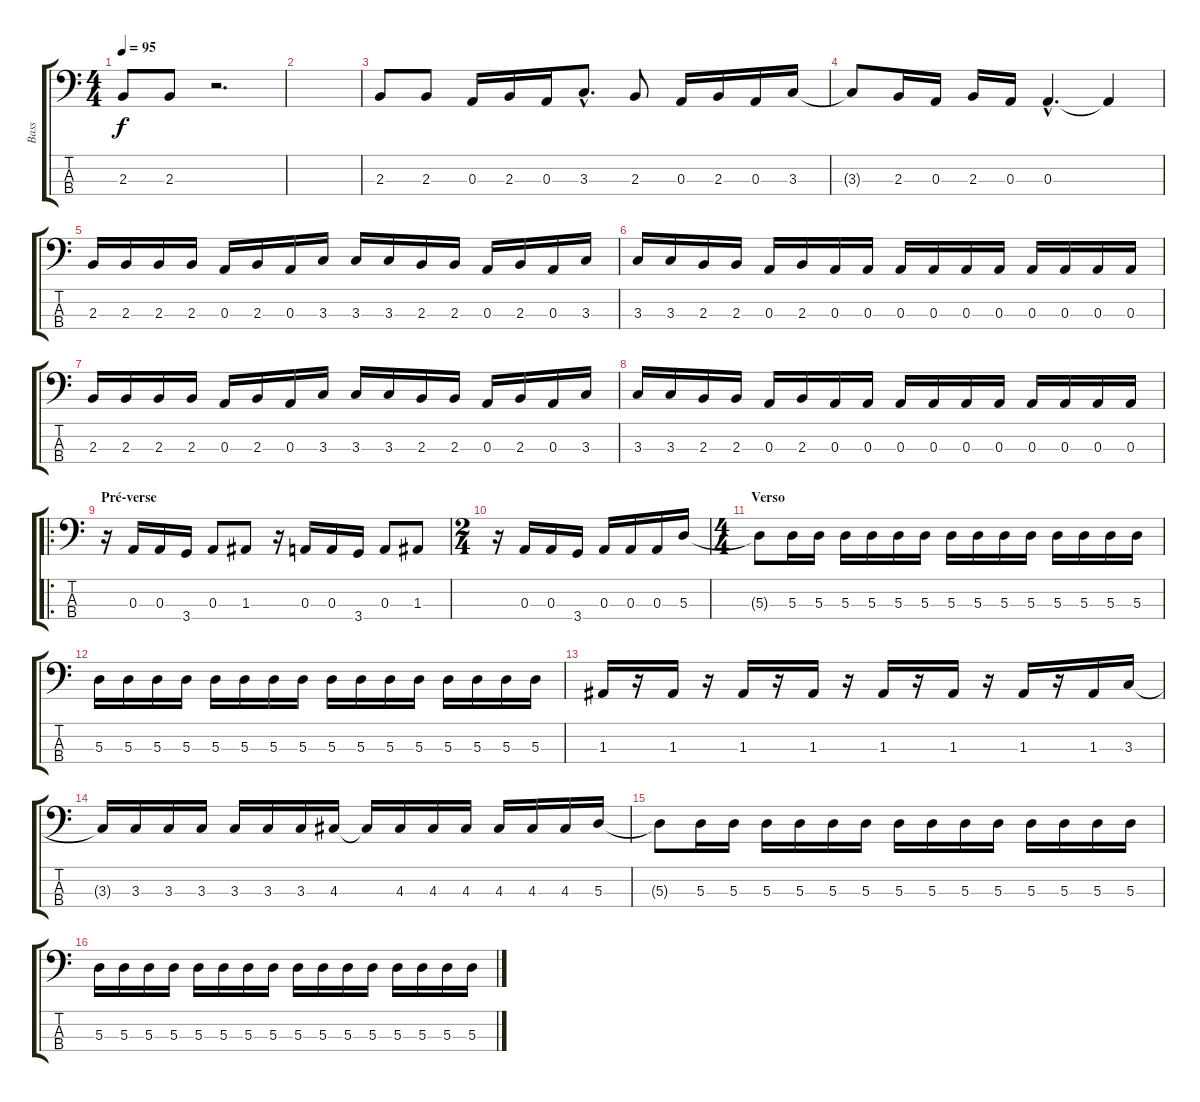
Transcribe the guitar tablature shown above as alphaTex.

\track ("Bass" "Bass") {instrument electricbassfinger}
\staff {score tabs}
\tuning (G2 D2 A1 E1) {hide}
\ts (4 4)
\tempo 95
\clef f4
\ks c
2.3.8{dy f instrument electricbassfinger} 2.3.8 r.2{d} |
|
2.3.8 2.3.8 0.3.16 2.3.16 0.3.16 3.3{hac}.8{d} 2.3.8 0.3.16 2.3.16 0.3.16 3.3.16 |
3.3{t}.8 2.3.16 0.3.16 2.3.16 0.3.16 0.3{hac}.4{d} 0.3{t}.4 |
2.3.16 2.3.16 2.3.16 2.3.16 0.3.16 2.3.16 0.3.16 3.3.16 3.3.16 3.3.16 2.3.16 2.3.16 0.3.16 2.3.16 0.3.16 3.3.16 |
3.3.16 3.3.16 2.3.16 2.3.16 0.3.16 2.3.16 0.3.16 0.3.16 0.3.16 0.3.16 0.3.16 0.3.16 0.3.16 0.3.16 0.3.16 0.3.16 |
2.3.16 2.3.16 2.3.16 2.3.16 0.3.16 2.3.16 0.3.16 3.3.16 3.3.16 3.3.16 2.3.16 2.3.16 0.3.16 2.3.16 0.3.16 3.3.16 |
3.3.16 3.3.16 2.3.16 2.3.16 0.3.16 2.3.16 0.3.16 0.3.16 0.3.16 0.3.16 0.3.16 0.3.16 0.3.16 0.3.16 0.3.16 0.3.16 |
\ro
\section ("" "Pré-verse")
r.16 0.3.16 0.3.16 3.4.16 0.3.8 1.3.8 r.16 0.3.16 0.3.16 3.4.16 0.3.8 1.3.8 |
\ts (2 4)
r.16 0.3.16 0.3.16 3.4.16 0.3.16 0.3.16 0.3.16 5.3.16 |
\ts (4 4)
\section ("" "Verso")
5.3{t}.8 5.3.16 5.3.16 5.3.16 5.3.16 5.3.16 5.3.16 5.3.16 5.3.16 5.3.16 5.3.16 5.3.16 5.3.16 5.3.16 5.3.16 |
5.3.16 5.3.16 5.3.16 5.3.16 5.3.16 5.3.16 5.3.16 5.3.16 5.3.16 5.3.16 5.3.16 5.3.16 5.3.16 5.3.16 5.3.16 5.3.16 |
1.3.16 r.16 1.3.16 r.16 1.3.16 r.16 1.3.16 r.16 1.3.16 r.16 1.3.16 r.16 1.3.16 r.16 1.3.16 3.3.16 |
3.3{t}.16 3.3.16 3.3.16 3.3.16 3.3.16 3.3.16 3.3.16 4.3.16 4.3{t}.16 4.3.16 4.3.16 4.3.16 4.3.16 4.3.16 4.3.16 5.3.16 |
5.3{t}.8 5.3.16 5.3.16 5.3.16 5.3.16 5.3.16 5.3.16 5.3.16 5.3.16 5.3.16 5.3.16 5.3.16 5.3.16 5.3.16 5.3.16 |
5.3.16 5.3.16 5.3.16 5.3.16 5.3.16 5.3.16 5.3.16 5.3.16 5.3.16 5.3.16 5.3.16 5.3.16 5.3.16 5.3.16 5.3.16 5.3.16
